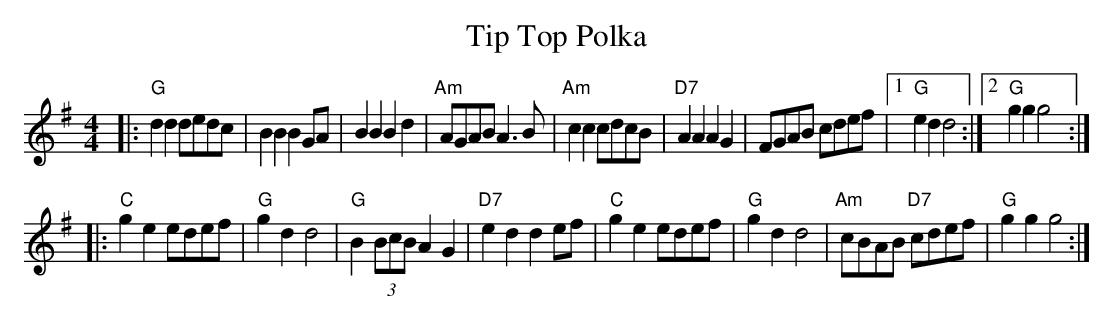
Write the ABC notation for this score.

X:1
T: Tip Top Polka
M: 4/4
L: 1/8
K: G
|:\
"G"d2d2 dedc | B2B2 B2GA | B2B2 B2d2 | "Am"AGAB A3B |\
"Am"c2c2 cdcB | "D7"A2A2 A2G2 | FGAB cdef |1 "G"e2d2 d4 :|2 "G"g2g2 g4 :|
|:\
"C"g2e2 edef | "G"g2d2 d4 | "G"B2(3BcB A2G2 | "D7"e2d2 d2ef |\
"C"g2e2 edef | "G"g2d2 d4 | "Am"cBAB "D7"cdef | "G"g2g2 g4 :|
